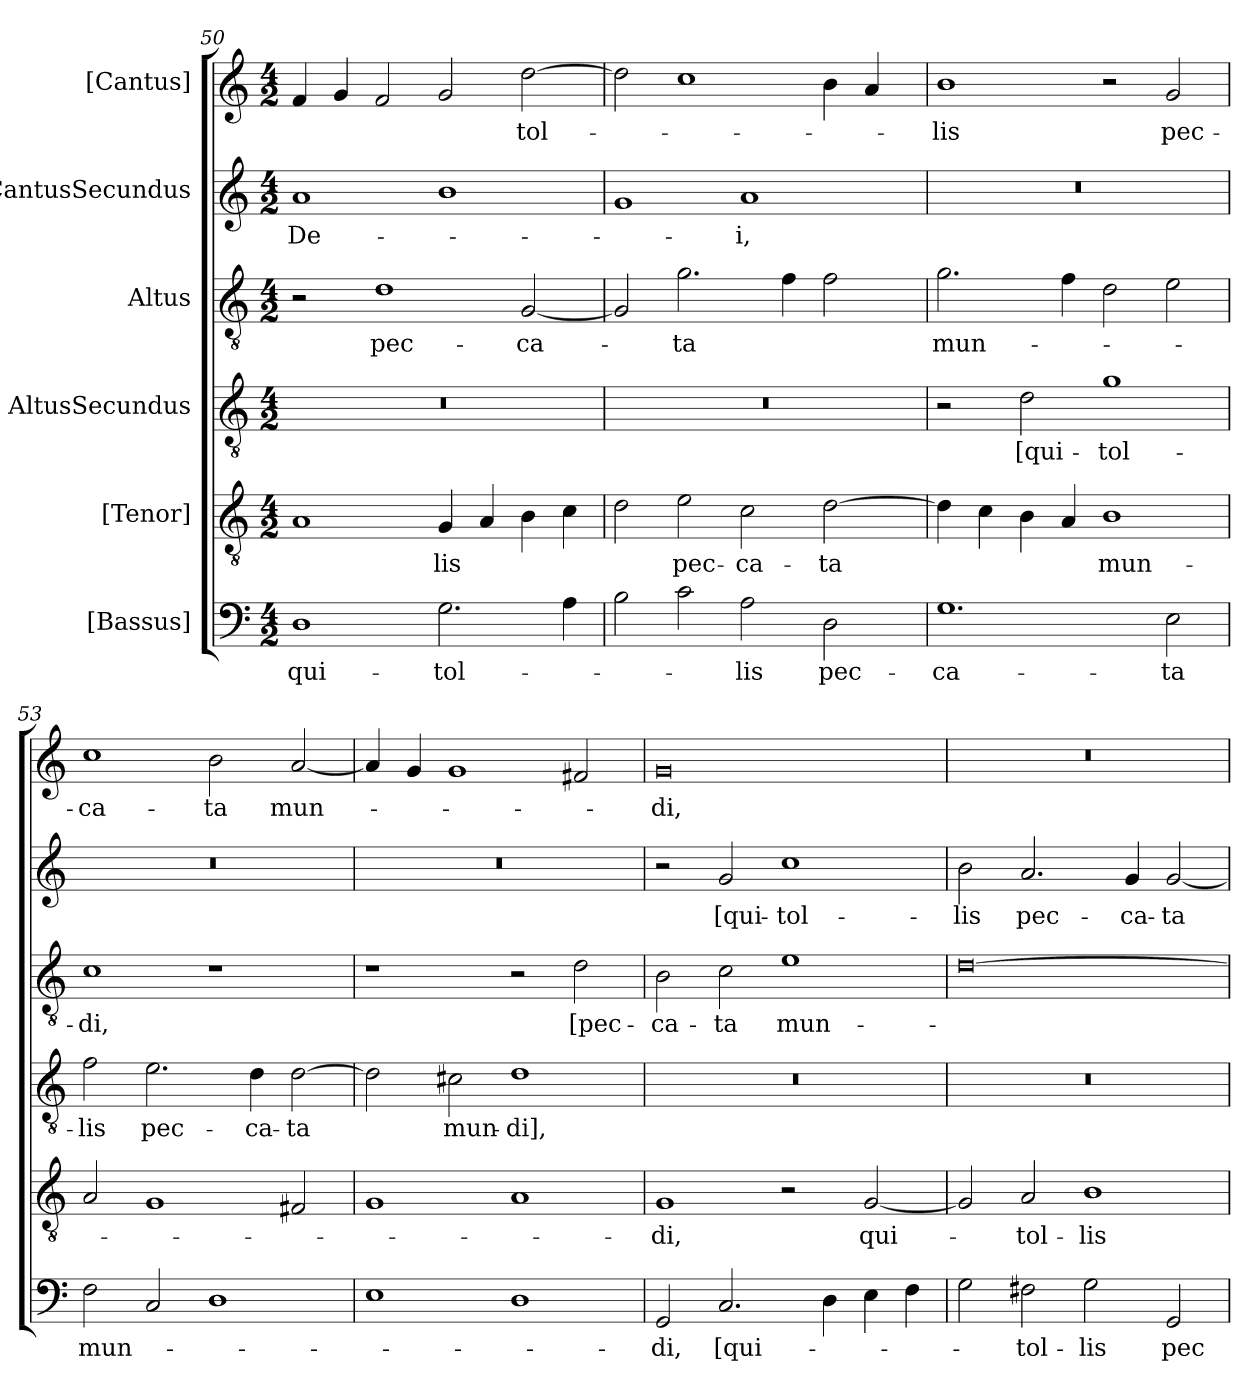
**kern	**text	**kern	**text	**kern	**text	**kern	**text	**kern	**text	**kern	**text
*part6	*part6	*part5	*part5	*part4	*part4	*part3	*part3	*part2	*part2	*part1	*part1
*staff6	*staff6	*staff5	*staff5	*staff4	*staff4	*staff3	*staff3	*staff2	*staff2	*staff1	*staff1
*I"[Bassus]	*	*I"[Tenor]	*	*I"AltusSecundus	*	*I"Altus	*	*I"CantusSecundus	*	*I"[Cantus]	*
*clefF4	*	*clefGv2	*	*clefGv2	*	*clefGv2	*	*clefG2	*	*clefG2	*
*k[]	*	*k[]	*	*k[]	*	*k[]	*	*k[]	*	*k[]	*
*M4/2	*	*M4/2	*	*M4/2	*	*M4/2	*	*M4/2	*	*M4/2	*
=50	=50	=50	=50	=50	=50	=50	=50	=50	=50	=50	=50
1D\	qui-	1A/	.	0r	.	2r	.	1a/	De-	4f/	.
.	.	.	.	.	.	.	.	.	.	4g/	.
.	.	.	.	.	.	1d\	pec-	.	.	2f/	.
2.G\	tol-	4G/	-lis	.	.	.	.	1b\	.	2g/	.
.	.	4A/	.	.	.	.	.	.	.	.	.
.	.	4B\	.	.	.	[2G/	-ca-	.	.	[2dd\	tol-
4A\	.	4c\	.	.	.	.	.	.	.	.	.
=51	=51	=51	=51	=51	=51	=51	=51	=51	=51	=51	=51
2B\	.	2d\	.	0r	.	2G/]	.	1g/	.	2dd\]	.
2c\	.	2e\	pec-	.	.	2.g\	-ta	.	.	1cc\	.
2A\	-lis	2c\	-ca-	.	.	.	.	1a/	-i,	.	.
.	.	.	.	.	.	4f\	.	.	.	.	.
2D\	pec-	[2d\	-ta	.	.	2f\	.	.	.	4b\	.
.	.	.	.	.	.	.	.	.	.	4a/	.
=52	=52	=52	=52	=52	=52	=52	=52	=52	=52	=52	=52
1.G\	-ca-	4d\]	.	2r	.	2.g\	mun-	0r	.	1b\	-lis
.	.	4c\	.	.	.	.	.	.	.	.	.
.	.	4B\	.	2d\	[qui-	.	.	.	.	.	.
.	.	4A/	.	.	.	4f\	.	.	.	.	.
.	.	1B\	mun-	1g\	tol-	2d\	.	.	.	2r	.
2E\	-ta	.	.	.	.	2e\	.	.	.	2g/	pec-
=53	=53	=53	=53	=53	=53	=53	=53	=53	=53	=53	=53
2F\	mun-	2A/	.	2f\	-lis	1c\	-di,	0r	.	1cc\	-ca-
2C/	.	1G/	.	2.e\	pec-	.	.	.	.	.	.
1D\	.	.	.	.	.	1r	.	.	.	2b\	-ta
.	.	.	.	4d\	-ca-	.	.	.	.	.	.
.	.	2F#X/	.	[2d\	-ta	.	.	.	.	[2a/	mun-
=54	=54	=54	=54	=54	=54	=54	=54	=54	=54	=54	=54
1E\	.	1G/	.	2d\]	.	1r	.	0r	.	4a/]	.
.	.	.	.	.	.	.	.	.	.	4g/	.
.	.	.	.	2c#X\	mun-	.	.	.	.	1g/	.
1D\	.	1A/	.	1d\	-di],	2r	.	.	.	.	.
.	.	.	.	.	.	2d\	[pec-	.	.	2f#X/	.
=55	=55	=55	=55	=55	=55	=55	=55	=55	=55	=55	=55
2GG/	-di,	1G/	-di,	0r	.	2B\	-ca-	2r	.	0g/	-di,
2.C/	[qui-	.	.	.	.	2c\	-ta	2g/	[qui-	.	.
.	.	2r	.	.	.	1e\	mun-	1cc\	tol-	.	.
4D\	.	.	.	.	.	.	.	.	.	.	.
4E\	.	[2G/	qui-	.	.	.	.	.	.	.	.
4F\	.	.	.	.	.	.	.	.	.	.	.
=56	=56	=56	=56	=56	=56	=56	=56	=56	=56	=56	=56
2G\	.	2G/]	.	0r	.	[0d\	.	2b\	-lis	0r	.
2F#X\	tol-	2A/	tol-	.	.	.	.	2.a/	pec-	.	.
2G\	-lis	1B\	-lis	.	.	.	.	.	.	.	.
.	.	.	.	.	.	.	.	4g/	-ca-	.	.
2GG/	pec-	.	.	.	.	.	.	[2g/	-ta	.	.
=	=	=	=	=	=	=	=	=	=	=	=
*-	*-	*-	*-	*-	*-	*-	*-	*-	*-	*-	*-
